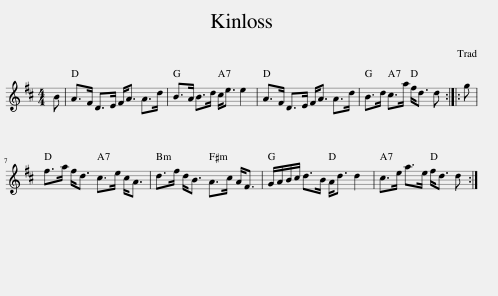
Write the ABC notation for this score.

X:1
L:1/8
M:4/4
I:linebreak $
K:D
V:1 treble
V:1
 B | A>F D>E F<A A>d | B>A B>d c<e e2 | A>F D>E F<A A>d | B>d c>a f<d d :: %5
 g |$ f>a f<d c>e c<A | d>f d<B A>c A<F | G/A/B/c/ d>B A<d d2 | c>e a>e f<d d :| %10
